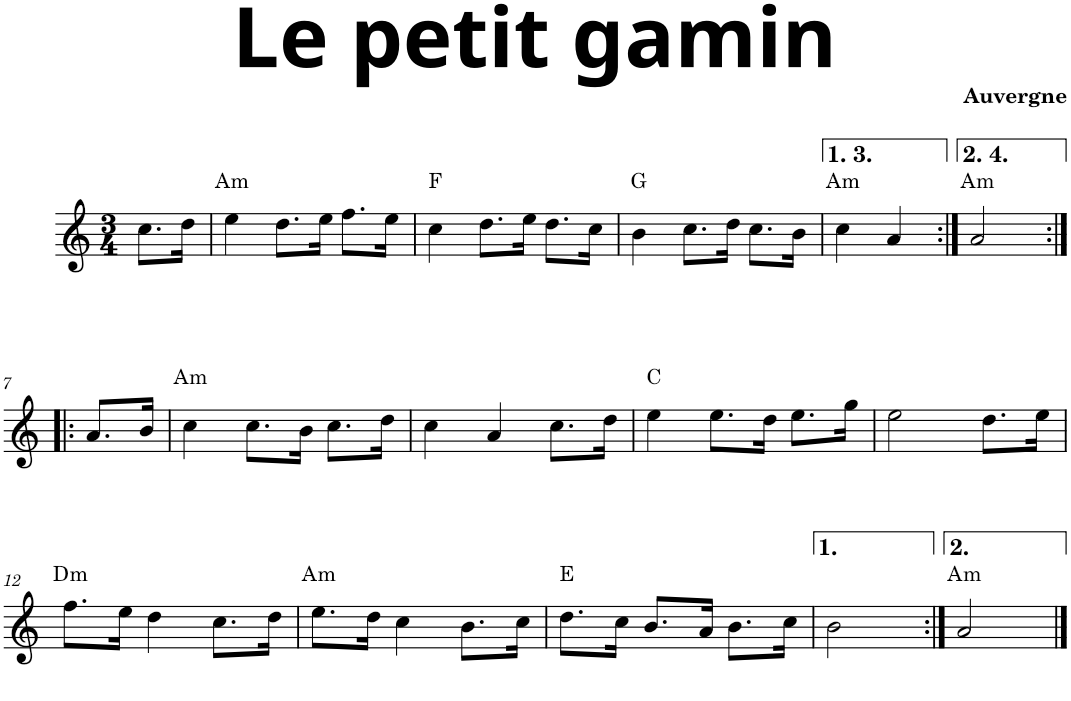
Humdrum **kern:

**kern	**harte
*part1	*part1
*staff1	*
*I"Violon	*
*I'Vln.	*
*clefG2	*
*k[]	*
*M3/4	*
=1	=1
8.cc\L	.
16dd\Jk	.
=2	=2
!	!LO:H:kt=m
4ee\	A:min
8.dd\L	.
16ee\Jk	.
8.ff\L	.
16ee\Jk	.
=3	=3
4cc\	F:maj
8.dd\L	.
16ee\Jk	.
8.dd\L	.
16cc\Jk	.
=4	=4
4b\	G:maj
8.cc\L	.
16dd\Jk	.
8.cc\L	.
16b\Jk	.
=5	=5
!	!LO:H:kt=m
4cc\	A:min
4a/	.
=6:|!	=6:|!
!	!LO:H:kt=m
2a/	A:min
!!LO:LB:g=z
=7:|!|:	=7:|!|:
8.a/L	.
16b/Jk	.
=8	=8
!	!LO:H:kt=m
4cc\	A:min
8.cc\L	.
16b\Jk	.
8.cc\L	.
16dd\Jk	.
=9	=9
4cc\	.
4a/	.
8.cc\L	.
16dd\Jk	.
=10	=10
4ee\	C:maj
8.ee\L	.
16dd\Jk	.
8.ee\L	.
16gg\Jk	.
=11	=11
2ee\	.
8.dd\L	.
16ee\Jk	.
!!LO:LB:g=z
=12	=12
!	!LO:H:kt=m
8.ff\L	D:min
16ee\Jk	.
4dd\	.
8.cc\L	.
16dd\Jk	.
=13	=13
!	!LO:H:kt=m
8.ee\L	A:min
16dd\Jk	.
4cc\	.
8.b\L	.
16cc\Jk	.
=14	=14
8.dd\L	E:maj
16cc\Jk	.
8.b/L	.
16a/Jk	.
8.b\L	.
16cc\Jk	.
=15	=15
2b\	.
=16:|!	=16:|!
!	!LO:H:kt=m
2a/	A:min
==	==
*-	*-
